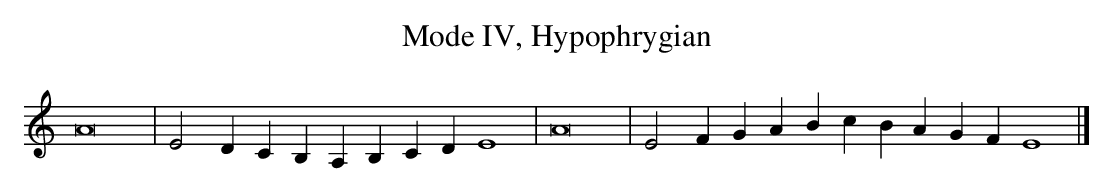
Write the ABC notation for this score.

X:1
T:Mode IV, Hypophrygian
M:none
L:1/4
K:EPhr
A8|E2 D C B, A, B, C D E4|A8|E2 F G A B c B A G F E4|]
